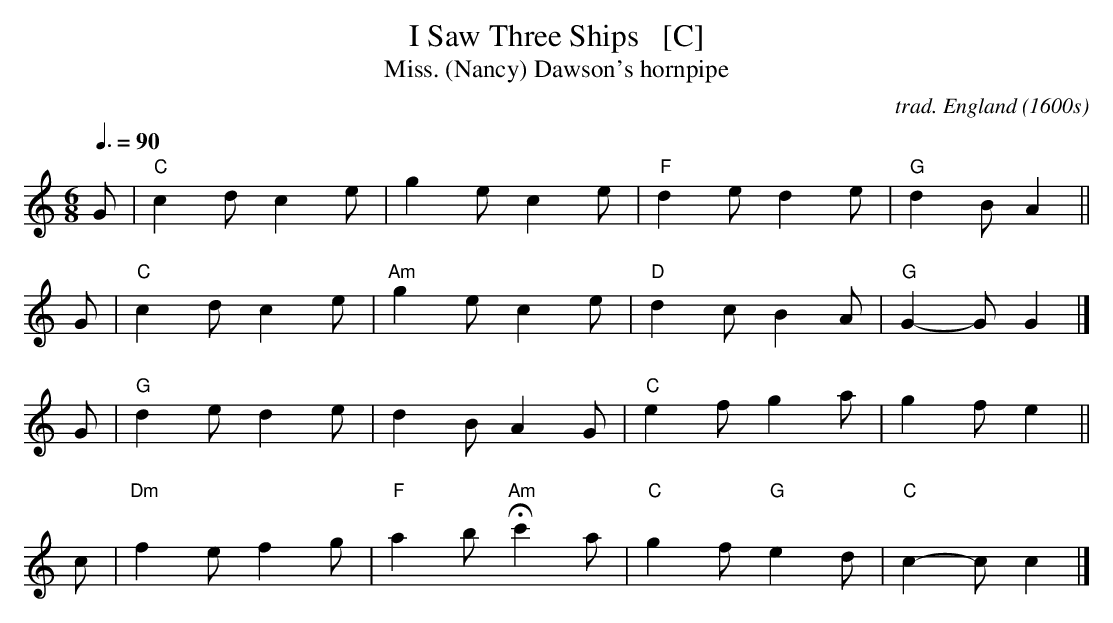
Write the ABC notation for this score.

X:1
T: I Saw Three Ships   [C]
T: Miss. (Nancy) Dawson's hornpipe
C: trad. England (1600s)
M: 6/8
L: 1/8
Q: 3/8=90
K: C
G | "C"c2d c2e | g2e c2e| "F"d2e d2e | "G"d2B A2 ||
G | "C"c2d c2e | "Am"g2e c2e | "D"d2c B2A | "G"G2-G G2 |]
G | "G"d2e d2e | d2B A2G | "C"e2f g2a | g2f e2 ||
c | "Dm"f2e f2g | "F"a2b "Am"Hc'2a | "C"g2f "G"e2d | "C"c2-c c2 |]
